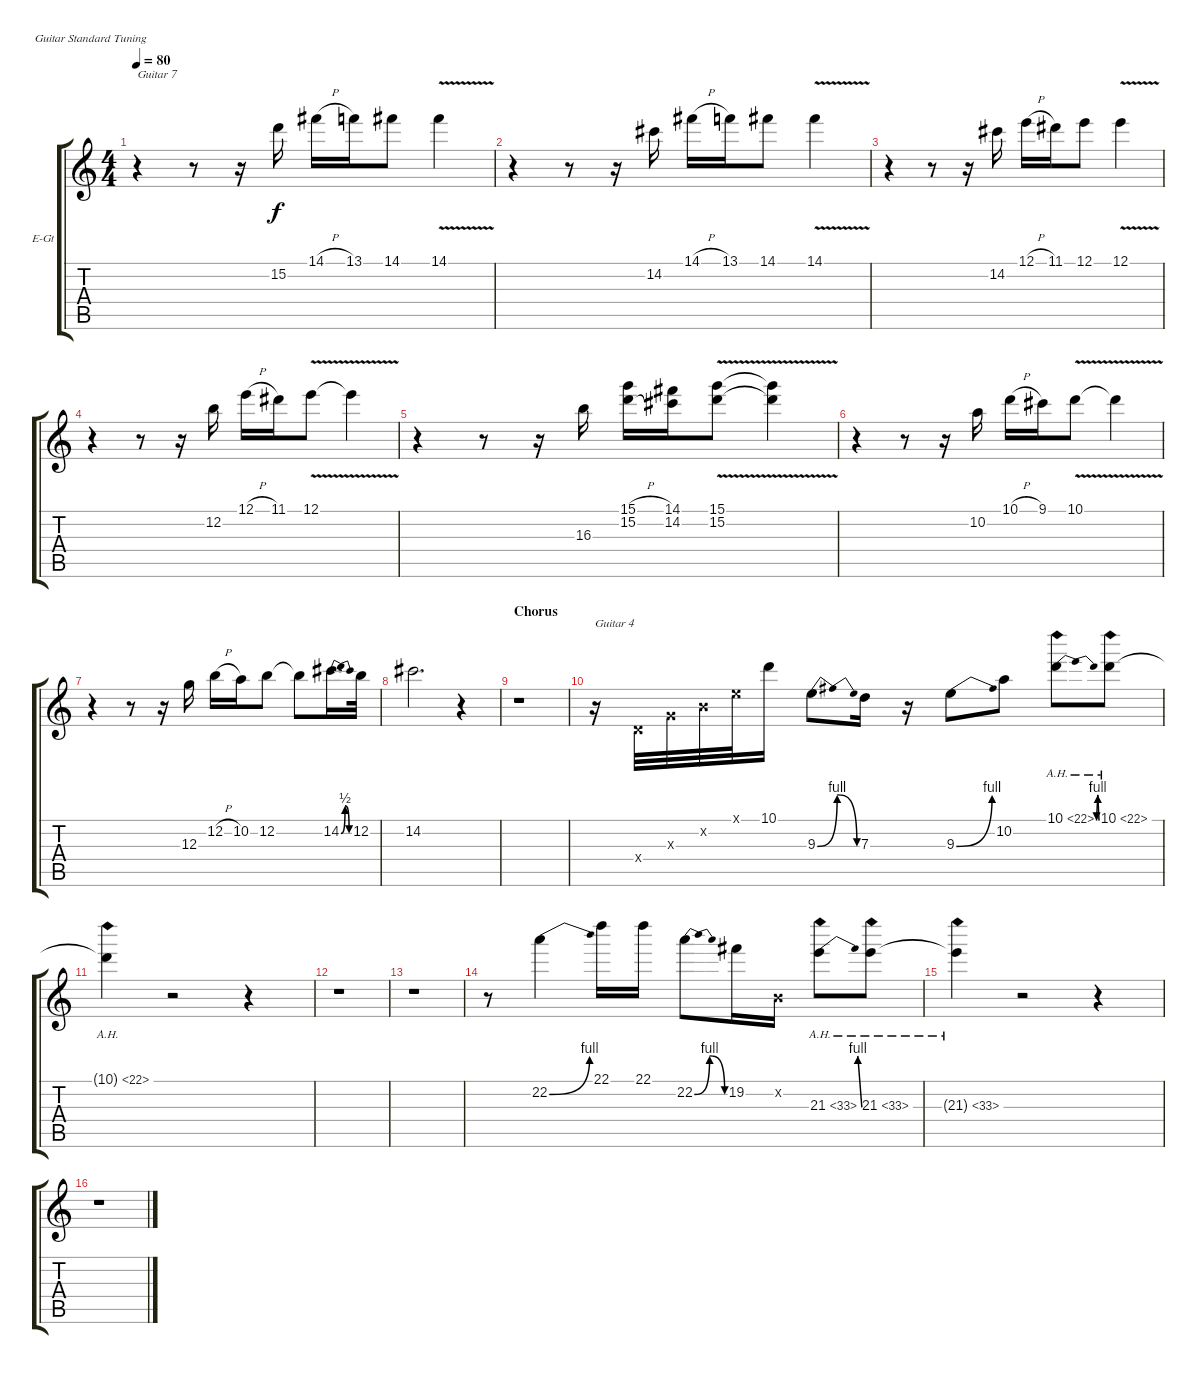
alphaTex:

\bracketExtendMode groupsimilarinstruments
\firstSystemTrackNameOrientation horizontal
\otherSystemsTrackNameOrientation horizontal
\track ("Guitar solo 1 (4, 7)" "E-Gt") {instrument overdrivenguitar}
\staff {score tabs}
\tuning (E4 B3 G3 D3 A2 E2)
\ts (4 4)
\tempo 80
\clef g2
\ks c
r.4{txt "Guitar 7" dy f} r.8 r.16 15.2.16 14.1{h}.16 13.1.16 14.1.8 14.1{v}.4 |
r.4 r.8 r.16 14.2.16 14.1{h}.16 13.1.16 14.1.8 14.1{v}.4 |
r.4 r.8 r.16 14.2.16 12.1{h}.16 11.1.16 12.1.8 12.1{v}.4 |
r.4 r.8 r.16 12.2.16 12.1{h}.16 11.1.16 12.1{v}.8 12.1{v t}.4 |
r.4 r.8 r.16 16.3.16 (15.1{h} 15.2{h}).16 (14.1 14.2).16 (15.1{v} 15.2{v}).8 (15.1{v t} 15.2{v t}).4 |
r.4 r.8 r.16 10.2.16 10.1{h}.16 9.1.16 10.1{v}.8 10.1{v t}.4 |
r.4 r.8 r.16 12.3.16 12.2{h}.16 10.2.16 12.2.8 12.2{t}.8 14.2{be (bendrelease 0 0 30 2 30 2 60 0)}.16{d} 12.2.32 |
14.2.2{d} r.4 |
\section ("" "Chorus")
r.1 |
r.16{txt "Guitar 4"} 0.4{x}.32 0.3{x}.32 0.2{x}.32 0.1{x}.32 10.1.16 9.3{be (bendrelease 0 0 30 4 30 4 60 0)}.8 7.3.16 r.16 9.3{be (bend 0 0 60 4)}.8 10.2.8 10.1{be (bendrelease 0 0 30 4 30 4 60 0) ah 12}.8 10.1{ah 12}.8 |
10.1{ah 12 t}.4 r.2 r.4 |
r.1 |
r.1 |
r.8 22.2{be (bend 0 0 60 4)}.4 22.1.16 22.1.16 22.2{be (bendrelease 0 0 30 4 30 4 60 0)}.8 19.2.16 0.2{x}.16 21.3{be (bend 0 0 60 4) ah 12}.8 21.3{ah 12}.8 |
21.3{ah 12 t}.4 r.2 r.4 |
r.1
